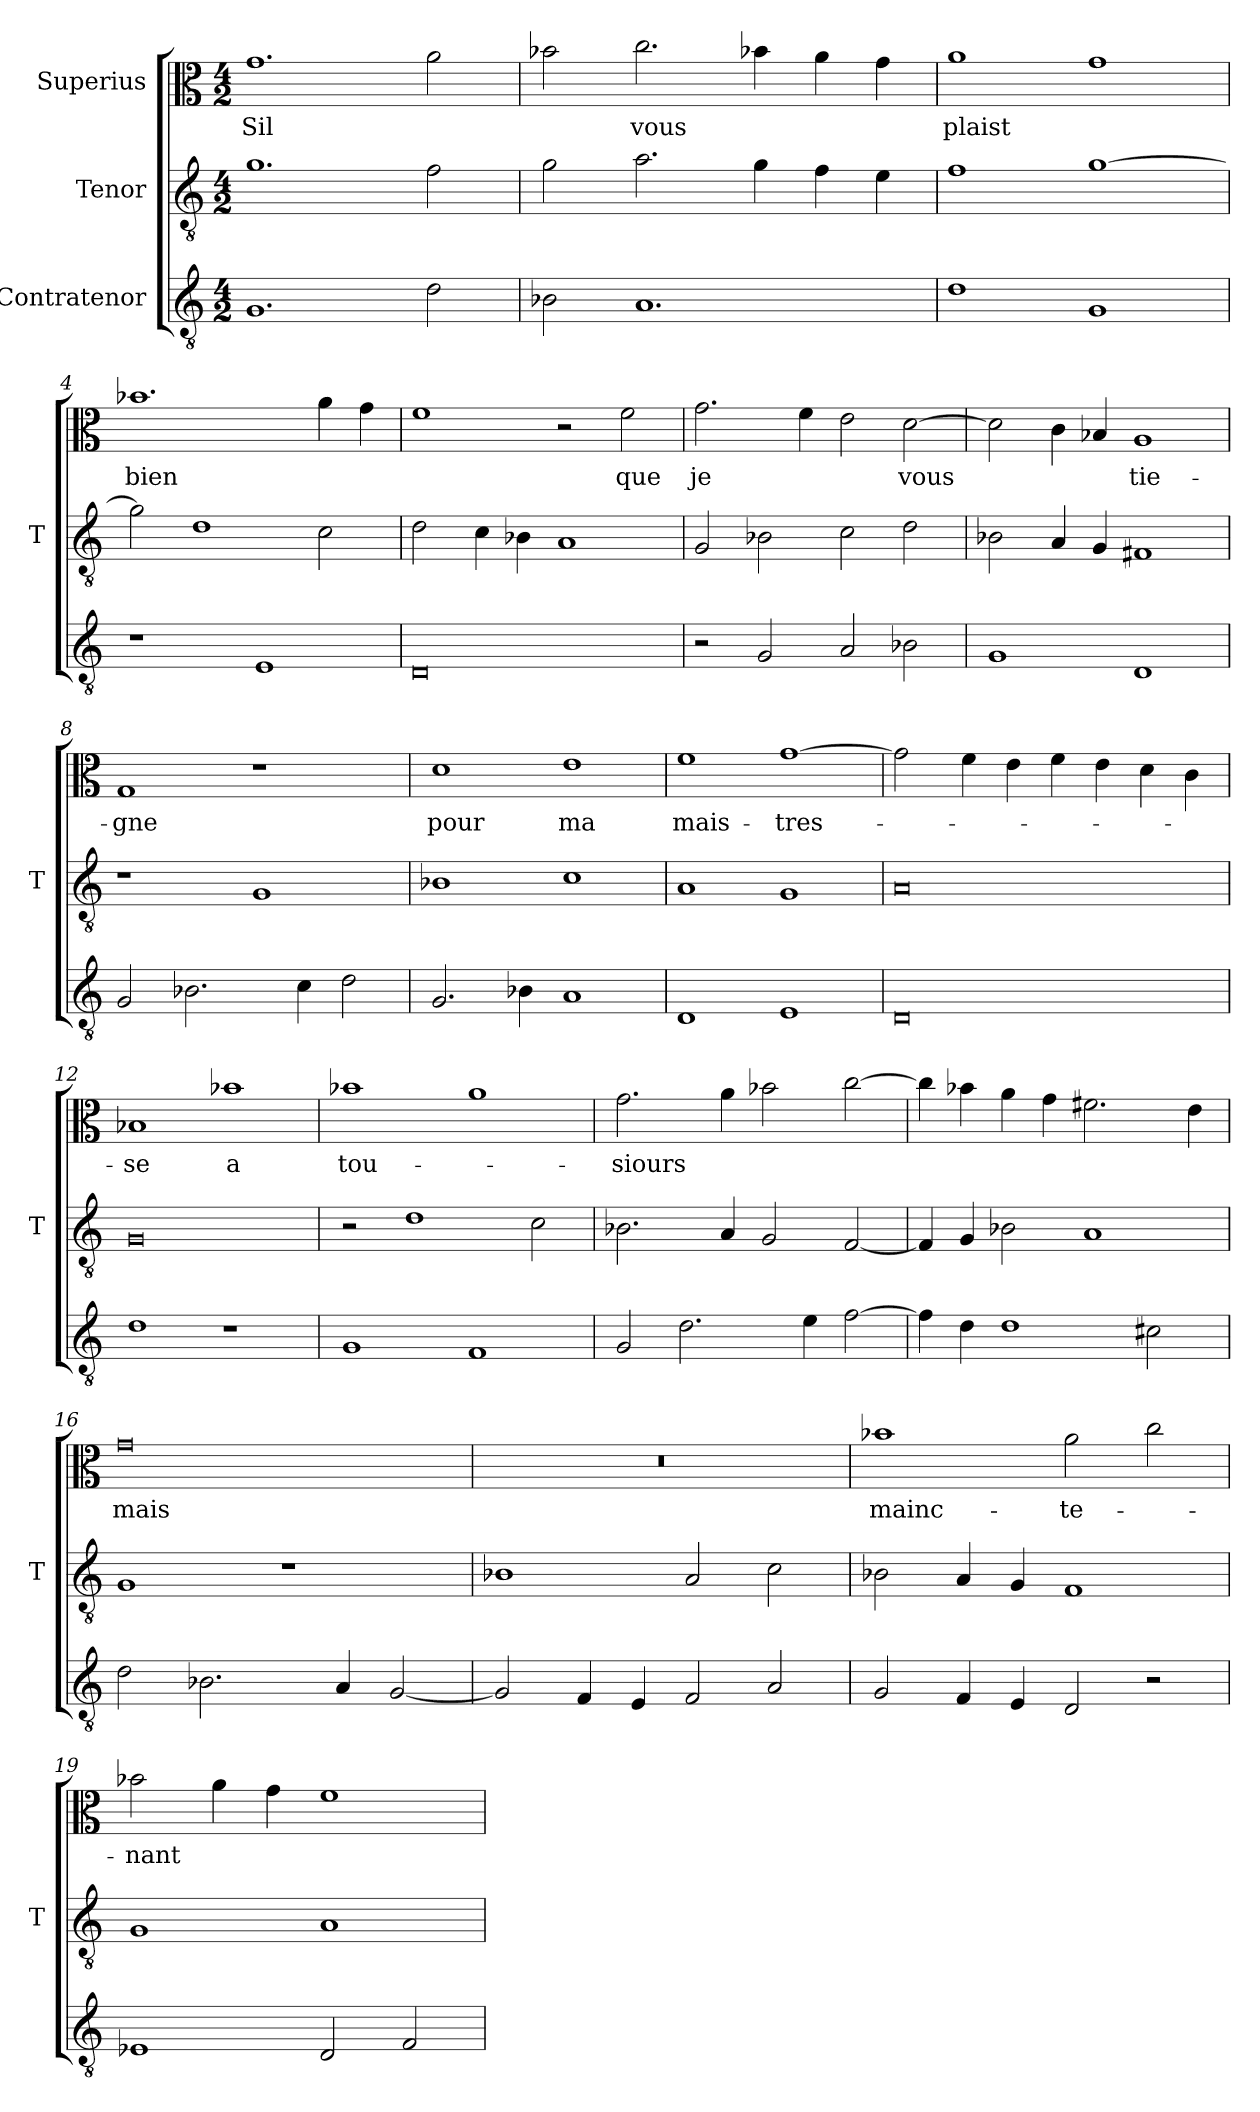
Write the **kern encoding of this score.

**kern	**kern	**kern	**text
*part3	*part2	*part1	*part1
*staff3	*staff2	*staff1	*staff1
*I"Contratenor	*I"Tenor	*I"Superius	*
*	*I'T	*	*
*clefGv2	*clefGv2	*clefC3	*
*M4/2	*M4/2	*M4/2	*
=1	=1	=1	=1
1.G	1.g	1.g	-Sil
2d	2f	2a	.
=2	=2	=2	=2
2B-X	2g	2b-X	.
1.A	2.a	2.cc	-vous
.	4g	4b-X	.
.	4f	4a	.
.	4e	4g	.
=3	=3	=3	=3
1d	1f	1a	-plaist
1G	[1g	1g	.
=4	=4	=4	=4
1r	2g]	1.b-X	-bien
.	1d	.	.
1E	.	.	.
.	2c	4a	.
.	.	4g	.
=5	=5	=5	=5
0D	2d	1f	.
.	4c	.	.
.	4B-X	.	.
.	1A	2r	.
.	.	2f	-que
=6	=6	=6	=6
2r	2G	2.g	-je
2G	2B-X	.	.
.	.	4f	.
2A	2c	2e	.
2B-X	2d	[2d	-vous
=7	=7	=7	=7
1G	2B-X	2d]	.
.	4A	4c	.
.	4G	4B-X	.
1D	1F#X	1A	tie-
=8	=8	=8	=8
2G	1r	1G	-gne
2.B-X	.	.	.
.	1G	1r	.
4c	.	.	.
2d	.	.	.
=9	=9	=9	=9
2.G	1B-X	1d	-pour
4B-X	.	.	.
1A	1c	1e	-ma
=10	=10	=10	=10
1D	1A	1f	mais-
1E	1G	[1g	-tres-
=11	=11	=11	=11
0D	0A	2g]	.
.	.	4f	.
.	.	4e	.
.	.	4f	.
.	.	4e	.
.	.	4d	.
.	.	4c	.
=12	=12	=12	=12
1d	0G	1B-X	-se
1r	.	1b-X	-a
=13	=13	=13	=13
1G	2r	1b-X	tou-
.	1d	.	.
1F	.	1a	.
.	2c	.	.
=14	=14	=14	=14
2G	2.B-X	2.g	-siours
2.d	.	.	.
.	4A	4a	.
.	2G	2b-X	.
4e	.	.	.
[2f	[2F	[2cc	.
=15	=15	=15	=15
4f]	4F]	4cc]	.
4d	4G	4b-X	.
1d	2B-X	4a	.
.	.	4g	.
.	1A	2.f#X	.
2c#X	.	.	.
.	.	4e	.
=16	=16	=16	=16
2d	1G	0g	-mais
2.B-X	.	.	.
.	1r	.	.
4A	.	.	.
[2G	.	.	.
=17	=17	=17	=17
2G]	1B-X	0r	.
4F	.	.	.
4E	.	.	.
2F	2A	.	.
2A	2c	.	.
=18	=18	=18	=18
2G	2B-X	1b-X	mainc-
4F	4A	.	.
4E	4G	.	.
2D	1F	2a	-te-
2r	.	2cc	.
=19	=19	=19	=19
1E-X	1G	2b-X	-nant
.	.	4a	.
.	.	4g	.
2D	1A	1f	.
2F	.	.	.
=	=	=	=
*-	*-	*-	*-
